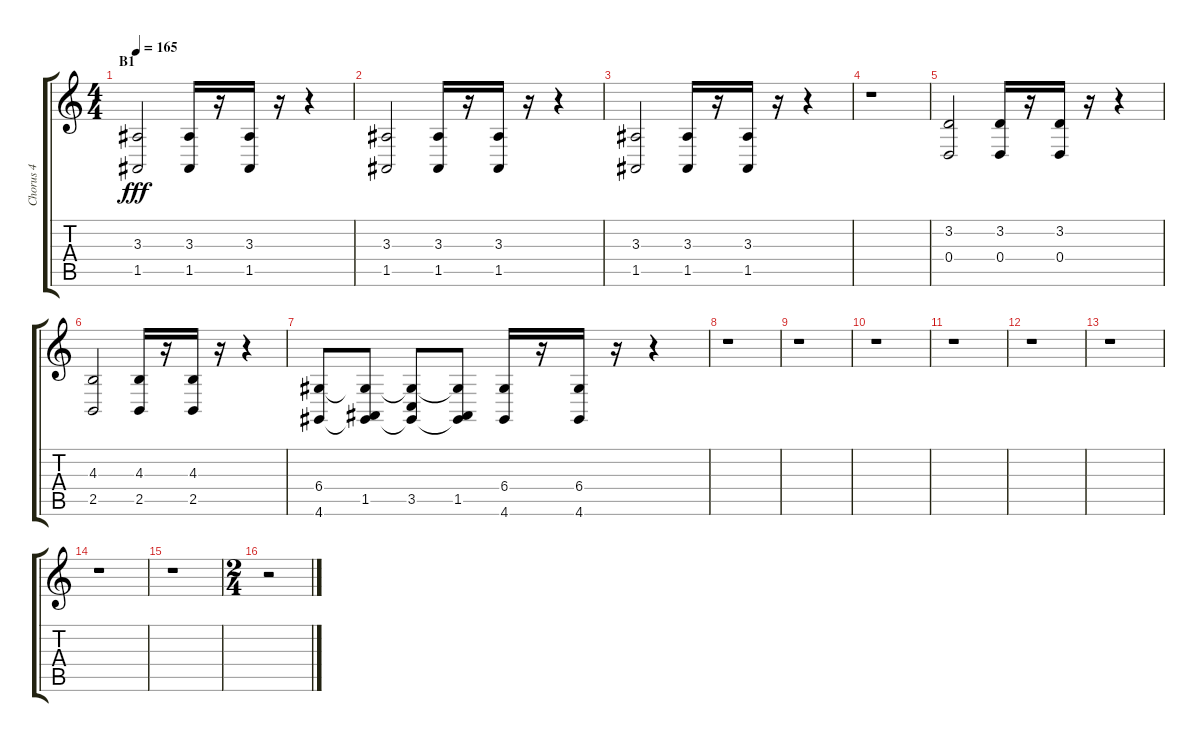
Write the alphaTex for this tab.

\track ("Chorus 4" "Chorus 4") {instrument choiraahs}
\staff {score tabs}
\tuning (E4 B3 G3 D3 A2 E2) {hide}
\ts (4 4)
\section ("" "B1")
\tempo 165
\clef g2
\ks c
(3.3 1.5).2{dy fff instrument choiraahs} (3.3 1.5).16 r.16 (3.3 1.5).16 r.16 r.4 |
(3.3 1.5).2 (3.3 1.5).16 r.16 (3.3 1.5).16 r.16 r.4 |
(3.3 1.5).2 (3.3 1.5).16 r.16 (3.3 1.5).16 r.16 r.4 |
r.1 |
(3.2 0.4).2 (3.2 0.4).16 r.16 (3.2 0.4).16 r.16 r.4 |
(4.3 2.5).2 (4.3 2.5).16 r.16 (4.3 2.5).16 r.16 r.4 |
(6.4 4.6).8 (6.4{t} 1.5 4.6{t}).8 (6.4{t} 3.5 4.6{t}).8 (6.4{t} 1.5 4.6{t}).8 (6.4 4.6).16 r.16 (6.4 4.6).16 r.16 r.4 |
r.1 |
r.1 |
r.1 |
r.1 |
r.1 |
r.1 |
r.1 |
r.1 |
\ts (2 4)
r.2
